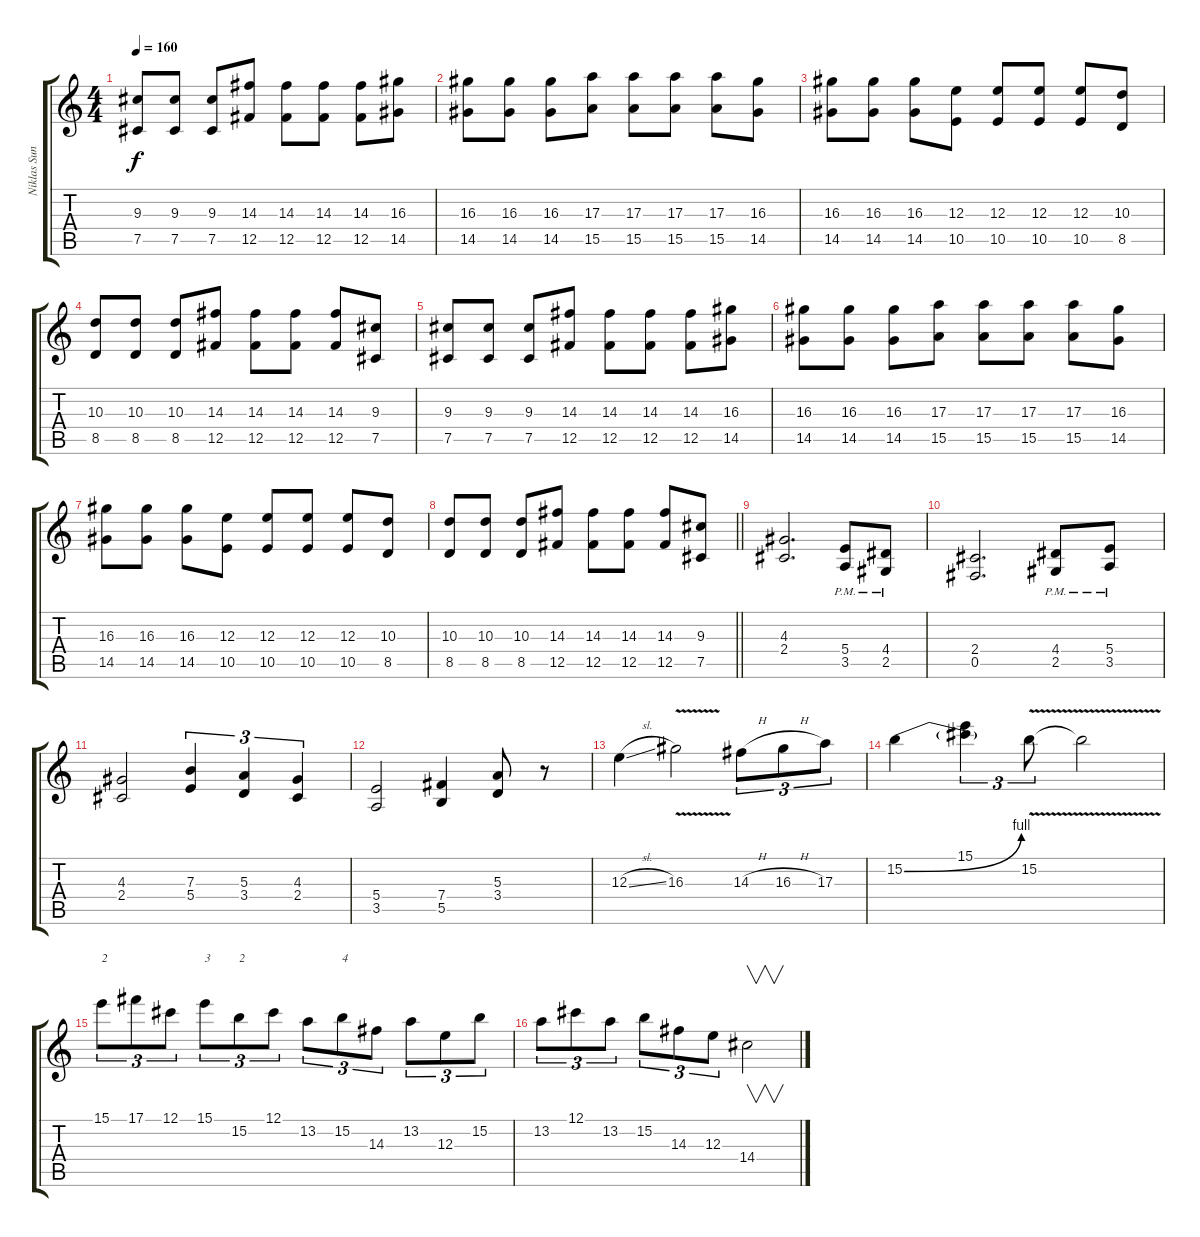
\track ("Niklas Sundin" "Niklas Sun") {instrument overdrivenguitar}
\staff {score tabs}
\tuning (Db4 Ab3 E3 B2 Gb2 Db2) {hide}
\ts (4 4)
\tempo 160
\clef g2
\ks c
(9.3 7.5).8{dy f} (9.3 7.5).8 (9.3 7.5).8 (14.3 12.5).8 (14.3 12.5).8 (14.3 12.5).8 (14.3 12.5).8 (16.3 14.5).8 |
(16.3 14.5).8 (16.3 14.5).8 (16.3 14.5).8 (17.3 15.5).8 (17.3 15.5).8 (17.3 15.5).8 (17.3 15.5).8 (16.3 14.5).8 |
(16.3 14.5).8 (16.3 14.5).8 (16.3 14.5).8 (12.3 10.5).8 (12.3 10.5).8 (12.3 10.5).8 (12.3 10.5).8 (10.3 8.5).8 |
(10.3 8.5).8 (10.3 8.5).8 (10.3 8.5).8 (14.3 12.5).8 (14.3 12.5).8 (14.3 12.5).8 (14.3 12.5).8 (9.3 7.5).8 |
(9.3 7.5).8 (9.3 7.5).8 (9.3 7.5).8 (14.3 12.5).8 (14.3 12.5).8 (14.3 12.5).8 (14.3 12.5).8 (16.3 14.5).8 |
(16.3 14.5).8 (16.3 14.5).8 (16.3 14.5).8 (17.3 15.5).8 (17.3 15.5).8 (17.3 15.5).8 (17.3 15.5).8 (16.3 14.5).8 |
(16.3 14.5).8 (16.3 14.5).8 (16.3 14.5).8 (12.3 10.5).8 (12.3 10.5).8 (12.3 10.5).8 (12.3 10.5).8 (10.3 8.5).8 |
\barLineRight lightlight
(10.3 8.5).8 (10.3 8.5).8 (10.3 8.5).8 (14.3 12.5).8 (14.3 12.5).8 (14.3 12.5).8 (14.3 12.5).8 (9.3 7.5).8 |
(4.3 2.4).2{d} (5.4{pm} 3.5{pm}).8 (4.4{pm} 2.5{pm}).8 |
(2.4 0.5).2{d} (4.4{pm} 2.5{pm}).8 (5.4{pm} 3.5{pm}).8 |
(4.3 2.4).2 (7.3 5.4).4{tu (3 2)} (5.3 3.4).4{tu (3 2)} (4.3 2.4).4{tu (3 2)} |
(5.4 3.5).2 (7.4 5.5).4 (5.3 3.4).8 r.8 |
12.3{sl}.4 16.3{v}.2 14.3{h}.8{tu (3 2)} 16.3{h}.8{tu (3 2)} 17.3.8{tu (3 2)} |
15.2{be (bend 0 0 60 4)}.4 (15.1 15.2{t}).4{tu (3 2)} 15.2{v}.8{tu (3 2)} 15.2{v t}.2 |
15.1.8{tu (3 2) txt "2"} 17.1.8{tu (3 2)} 12.1.8{tu (3 2)} 15.1.8{tu (3 2) txt "3"} 15.2.8{tu (3 2) txt "2"} 12.1.8{tu (3 2)} 13.2.8{tu (3 2)} 15.2.8{tu (3 2) txt "4"} 14.3.8{tu (3 2)} 13.2.8{tu (3 2)} 12.3.8{tu (3 2)} 15.2.8{tu (3 2)} |
13.2.8{tu (3 2)} 12.1.8{tu (3 2)} 13.2.8{tu (3 2)} 15.2.8{tu (3 2)} 14.3.8{tu (3 2)} 12.3.8{tu (3 2)} 14.4.2{v}
